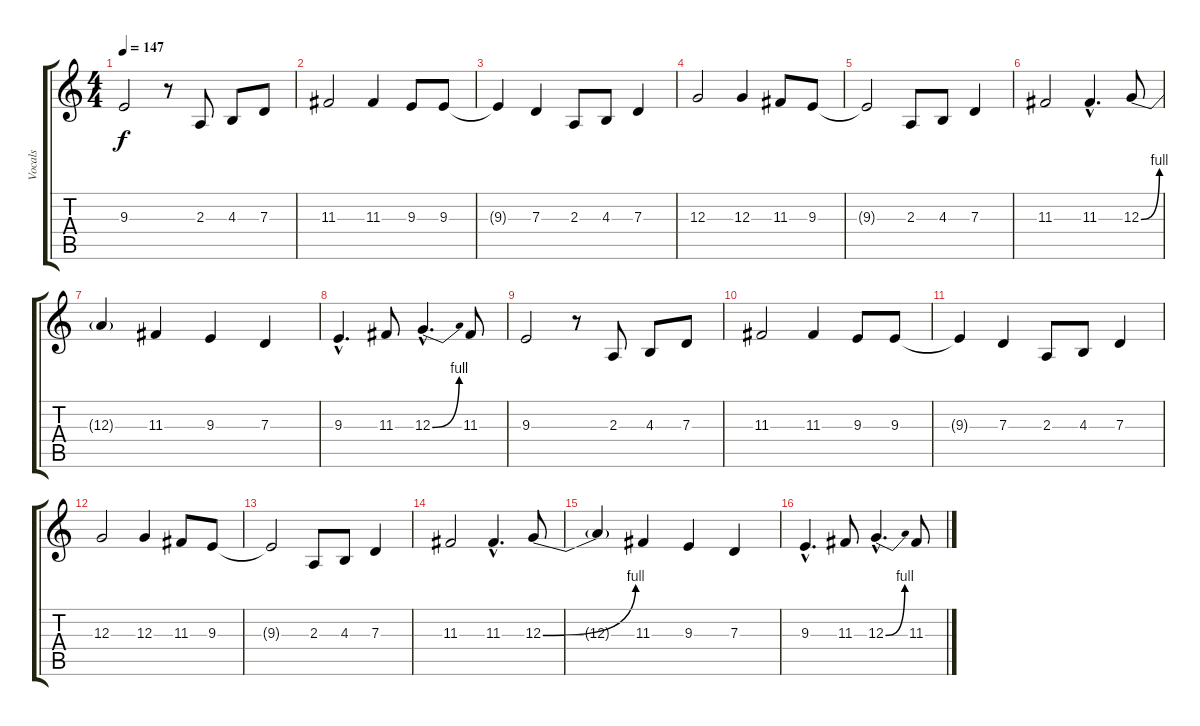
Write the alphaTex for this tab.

\track ("Vocals" "Vocals") {instrument lead2sawtooth}
\staff {score tabs}
\tuning (E4 B3 G3 D3 A2 E2) {hide}
\ts (4 4)
\tempo 147
\clef g2
\ks c
9.3.2{dy f volume 11} r.8 2.3.8 4.3.8 7.3.8 |
11.3.2 11.3.4 9.3.8 9.3.8 |
9.3{t}.4 7.3.4 2.3.8 4.3.8 7.3.4 |
12.3.2 12.3.4 11.3.8 9.3.8 |
9.3{t}.2 2.3.8 4.3.8 7.3.4 |
11.3.2 11.3{hac}.4{d} 12.3{be (bend 0 0 60 4)}.8 |
12.3{t}.4 11.3.4 9.3.4 7.3.4 |
9.3{hac}.4{d} 11.3.8 12.3{be (bend 0 0 60 4) hac}.4{d} 11.3.8 |
9.3.2{volume 11} r.8 2.3.8 4.3.8 7.3.8 |
11.3.2 11.3.4 9.3.8 9.3.8 |
9.3{t}.4 7.3.4 2.3.8 4.3.8 7.3.4 |
12.3.2 12.3.4 11.3.8 9.3.8 |
9.3{t}.2 2.3.8 4.3.8 7.3.4 |
11.3.2 11.3{hac}.4{d} 12.3{be (bend 0 0 60 4)}.8 |
12.3{t}.4 11.3.4 9.3.4 7.3.4 |
9.3{hac}.4{d} 11.3.8 12.3{be (bend 0 0 60 4) hac}.4{d} 11.3.8
